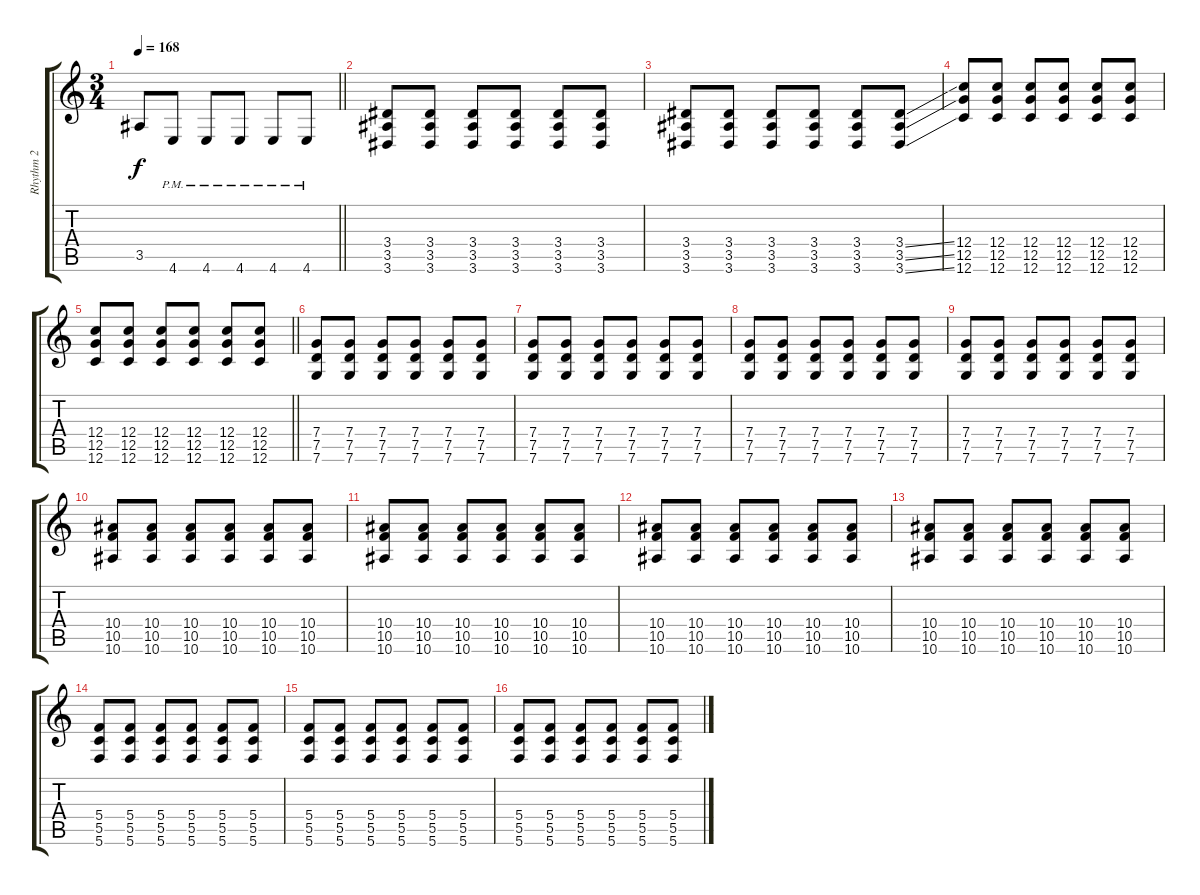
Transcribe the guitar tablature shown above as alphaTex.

\track ("Rhythm 2" "Rhythm 2") {instrument distortionguitar}
\staff {score tabs}
\tuning (D4 A3 F3 C3 G2 C2) {hide}
\ts (3 4)
\tempo 168
\clef g2
\barLineRight lightlight
\ks c
3.5.8{dy f} 4.6{pm}.8 4.6{pm}.8 4.6{pm}.8 4.6{pm}.8 4.6{pm}.8 |
(3.4 3.5 3.6).8 (3.4 3.5 3.6).8 (3.4 3.5 3.6).8 (3.4 3.5 3.6).8 (3.4 3.5 3.6).8 (3.4 3.5 3.6).8 |
(3.4 3.5 3.6).8 (3.4 3.5 3.6).8 (3.4 3.5 3.6).8 (3.4 3.5 3.6).8 (3.4 3.5 3.6).8 (3.4{ss} 3.5{ss} 3.6{ss}).8 |
(12.4 12.5 12.6).8 (12.4 12.5 12.6).8 (12.4 12.5 12.6).8 (12.4 12.5 12.6).8 (12.4 12.5 12.6).8 (12.4 12.5 12.6).8 |
\barLineRight lightlight
(12.4 12.5 12.6).8 (12.4 12.5 12.6).8 (12.4 12.5 12.6).8 (12.4 12.5 12.6).8 (12.4 12.5 12.6).8 (12.4 12.5 12.6).8 |
(7.4 7.5 7.6).8 (7.4 7.5 7.6).8 (7.4 7.5 7.6).8 (7.4 7.5 7.6).8 (7.4 7.5 7.6).8 (7.4 7.5 7.6).8 |
(7.4 7.5 7.6).8 (7.4 7.5 7.6).8 (7.4 7.5 7.6).8 (7.4 7.5 7.6).8 (7.4 7.5 7.6).8 (7.4 7.5 7.6).8 |
(7.4 7.5 7.6).8 (7.4 7.5 7.6).8 (7.4 7.5 7.6).8 (7.4 7.5 7.6).8 (7.4 7.5 7.6).8 (7.4 7.5 7.6).8 |
(7.4 7.5 7.6).8 (7.4 7.5 7.6).8 (7.4 7.5 7.6).8 (7.4 7.5 7.6).8 (7.4 7.5 7.6).8 (7.4 7.5 7.6).8 |
(10.4 10.5 10.6).8 (10.4 10.5 10.6).8 (10.4 10.5 10.6).8 (10.4 10.5 10.6).8 (10.4 10.5 10.6).8 (10.4 10.5 10.6).8 |
(10.4 10.5 10.6).8 (10.4 10.5 10.6).8 (10.4 10.5 10.6).8 (10.4 10.5 10.6).8 (10.4 10.5 10.6).8 (10.4 10.5 10.6).8 |
(10.4 10.5 10.6).8 (10.4 10.5 10.6).8 (10.4 10.5 10.6).8 (10.4 10.5 10.6).8 (10.4 10.5 10.6).8 (10.4 10.5 10.6).8 |
(10.4 10.5 10.6).8 (10.4 10.5 10.6).8 (10.4 10.5 10.6).8 (10.4 10.5 10.6).8 (10.4 10.5 10.6).8 (10.4 10.5 10.6).8 |
(5.4 5.5 5.6).8 (5.4 5.5 5.6).8 (5.4 5.5 5.6).8 (5.4 5.5 5.6).8 (5.4 5.5 5.6).8 (5.4 5.5 5.6).8 |
(5.4 5.5 5.6).8 (5.4 5.5 5.6).8 (5.4 5.5 5.6).8 (5.4 5.5 5.6).8 (5.4 5.5 5.6).8 (5.4 5.5 5.6).8 |
(5.4 5.5 5.6).8 (5.4 5.5 5.6).8 (5.4 5.5 5.6).8 (5.4 5.5 5.6).8 (5.4 5.5 5.6).8 (5.4 5.5 5.6).8
